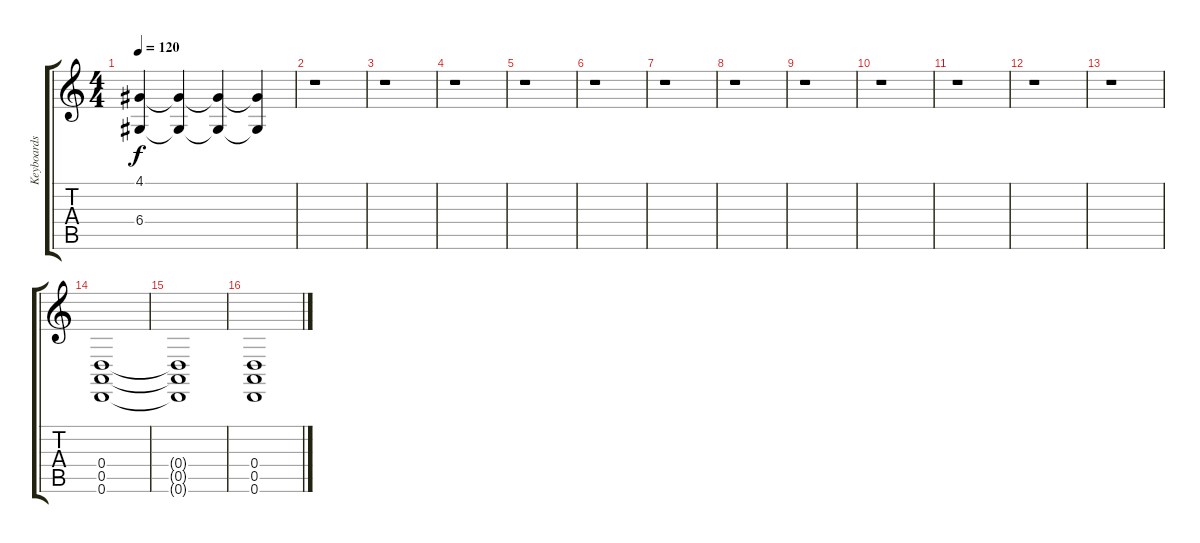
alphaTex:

\track ("Keyboards" "Keyboards") {instrument synthstrings1}
\staff {score tabs}
\tuning (E4 B3 G3 D3 A2 D2) {hide}
\ts (4 4)
\tempo 120
\clef g2
\ks c
(4.1{t} 6.4{t}).4{dy f} (4.1{t} 6.4{t}).4 (4.1{t} 6.4{t}).4 (4.1{t} 6.4{t}).4 |
r.1 |
r.1 |
r.1 |
r.1 |
r.1 |
r.1 |
r.1 |
r.1 |
r.1 |
r.1 |
r.1 |
r.1 |
(0.4 0.5 0.6).1 |
(0.4{t} 0.5{t} 0.6{t}).1 |
(0.4 0.5 0.6).1
